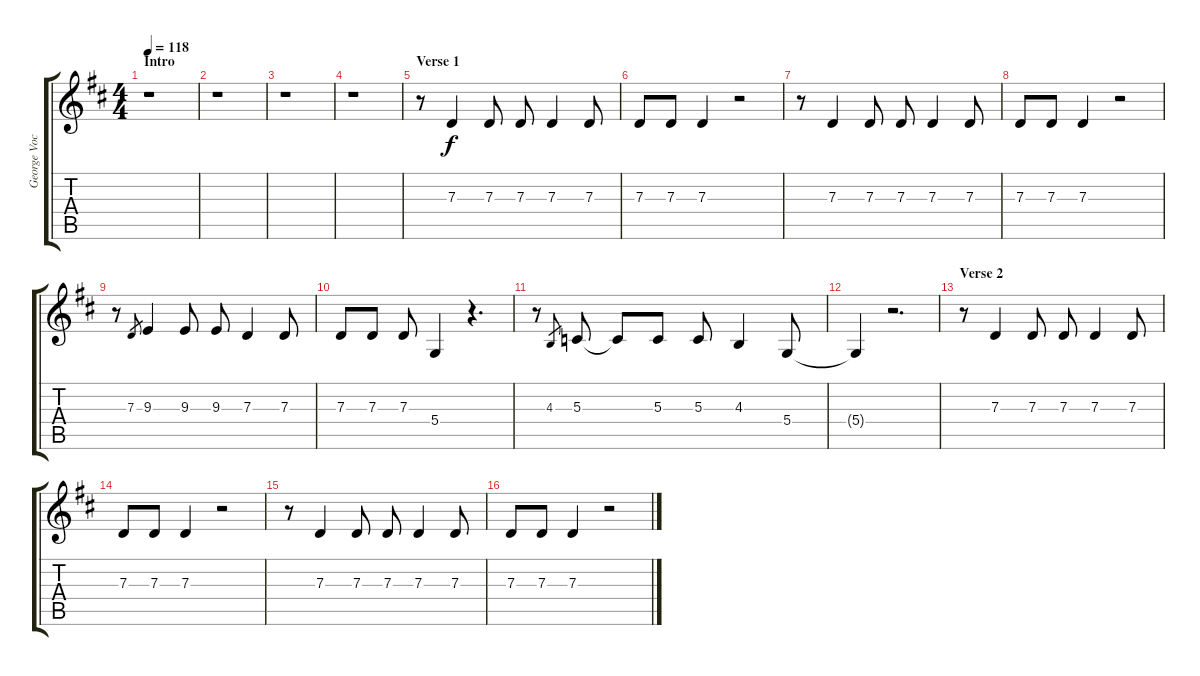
\track ("George Vocals" "George Voc") {instrument altosax}
\staff {score tabs}
\tuning (E4 B3 G3 D3 A2 E2) {hide}
\ts (4 4)
\section ("" "Intro")
\tempo 118
\clef g2
\ks d
r.1{dy f instrument altosax} |
r.1 |
r.1 |
r.1 |
\section ("" "Verse 1")
r.8 7.3.4 7.3.8 7.3.8 7.3.4 7.3.8 |
7.3.8 7.3.8 7.3.4 r.2 |
r.8 7.3.4 7.3.8 7.3.8 7.3.4 7.3.8 |
7.3.8 7.3.8 7.3.4 r.2 |
r.8 7.3.8{gr} 9.3.4 9.3.8 9.3.8 7.3.4 7.3.8 |
7.3.8 7.3.8 7.3.8 5.4.4 r.4{d} |
r.8 4.3.8{gr} 5.3.8 5.3{t}.8 5.3.8 5.3.8 4.3.4 5.4.8 |
5.4{t}.4 r.2{d} |
\section ("" "Verse 2")
r.8 7.3.4 7.3.8 7.3.8 7.3.4 7.3.8 |
7.3.8 7.3.8 7.3.4 r.2 |
r.8 7.3.4 7.3.8 7.3.8 7.3.4 7.3.8 |
7.3.8 7.3.8 7.3.4 r.2
